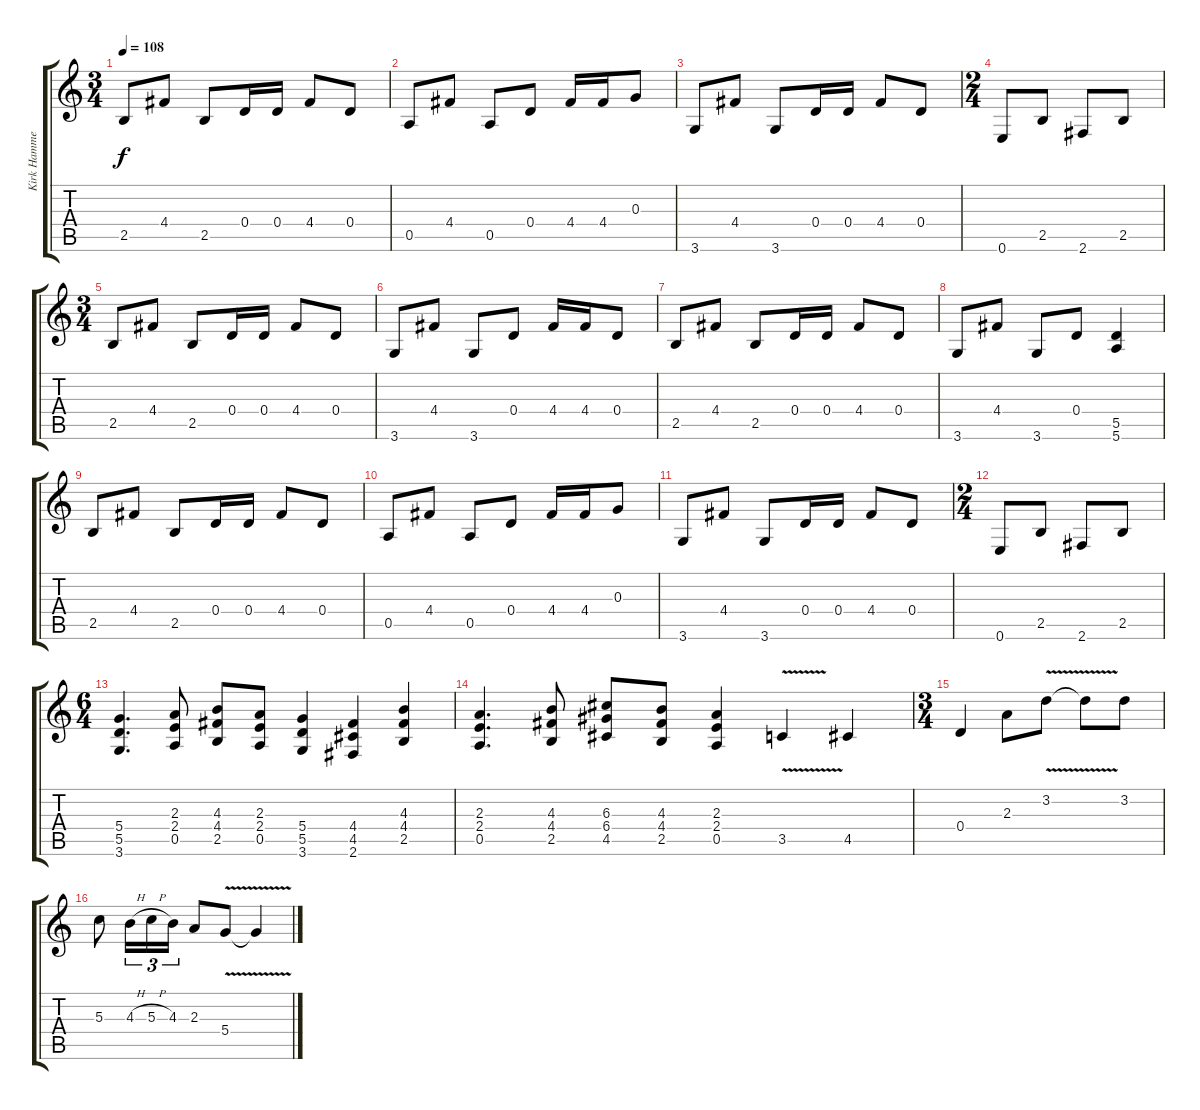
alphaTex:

\track ("Kirk Hammet" "Kirk Hamme") {instrument acousticguitarsteel}
\staff {score tabs}
\tuning (E4 B3 G3 D3 A2 E2) {hide}
\ts (3 4)
\tempo 108
\clef g2
\ks c
2.5.8{dy f} 4.4.8 2.5.8 0.4.16 0.4.16 4.4.8 0.4.8 |
0.5.8 4.4.8 0.5.8 0.4.8 4.4.16 4.4.16 0.3.8 |
3.6.8 4.4.8 3.6.8 0.4.16 0.4.16 4.4.8 0.4.8 |
\ts (2 4)
0.6.8 2.5.8 2.6.8 2.5.8 |
\ts (3 4)
2.5.8 4.4.8 2.5.8 0.4.16 0.4.16 4.4.8 0.4.8 |
3.6.8 4.4.8 3.6.8 0.4.8 4.4.16 4.4.16 0.4.8 |
2.5.8 4.4.8 2.5.8 0.4.16 0.4.16 4.4.8 0.4.8 |
3.6.8 4.4.8 3.6.8 0.4.8 (5.5 5.6).4 |
2.5.8 4.4.8 2.5.8 0.4.16 0.4.16 4.4.8 0.4.8 |
0.5.8 4.4.8 0.5.8 0.4.8 4.4.16 4.4.16 0.3.8 |
3.6.8 4.4.8 3.6.8 0.4.16 0.4.16 4.4.8 0.4.8 |
\ts (2 4)
0.6.8 2.5.8 2.6.8 2.5.8 |
\ts (6 4)
(5.4 5.5 3.6).4{d instrument distortionguitar} (2.3 2.4 0.5).8 (4.3 4.4 2.5).8 (2.3 2.4 0.5).8 (5.4 5.5 3.6).4 (4.4 4.5 2.6).4 (4.3 4.4 2.5).4 |
(2.3 2.4 0.5).4{d} (4.3 4.4 2.5).8 (6.3 6.4 4.5).8 (4.3 4.4 2.5).8 (2.3 2.4 0.5).4 3.5{v}.4 4.5.4 |
\ts (3 4)
0.4.4{instrument electricguitarclean} 2.3.8 3.2{v}.8 3.2{t}.8 3.2.8 |
5.3.8 4.3{h}.16{tu (3 2)} 5.3{h}.16{tu (3 2)} 4.3.16{tu (3 2)} 2.3.8 5.4{v}.8 5.4{t}.4
